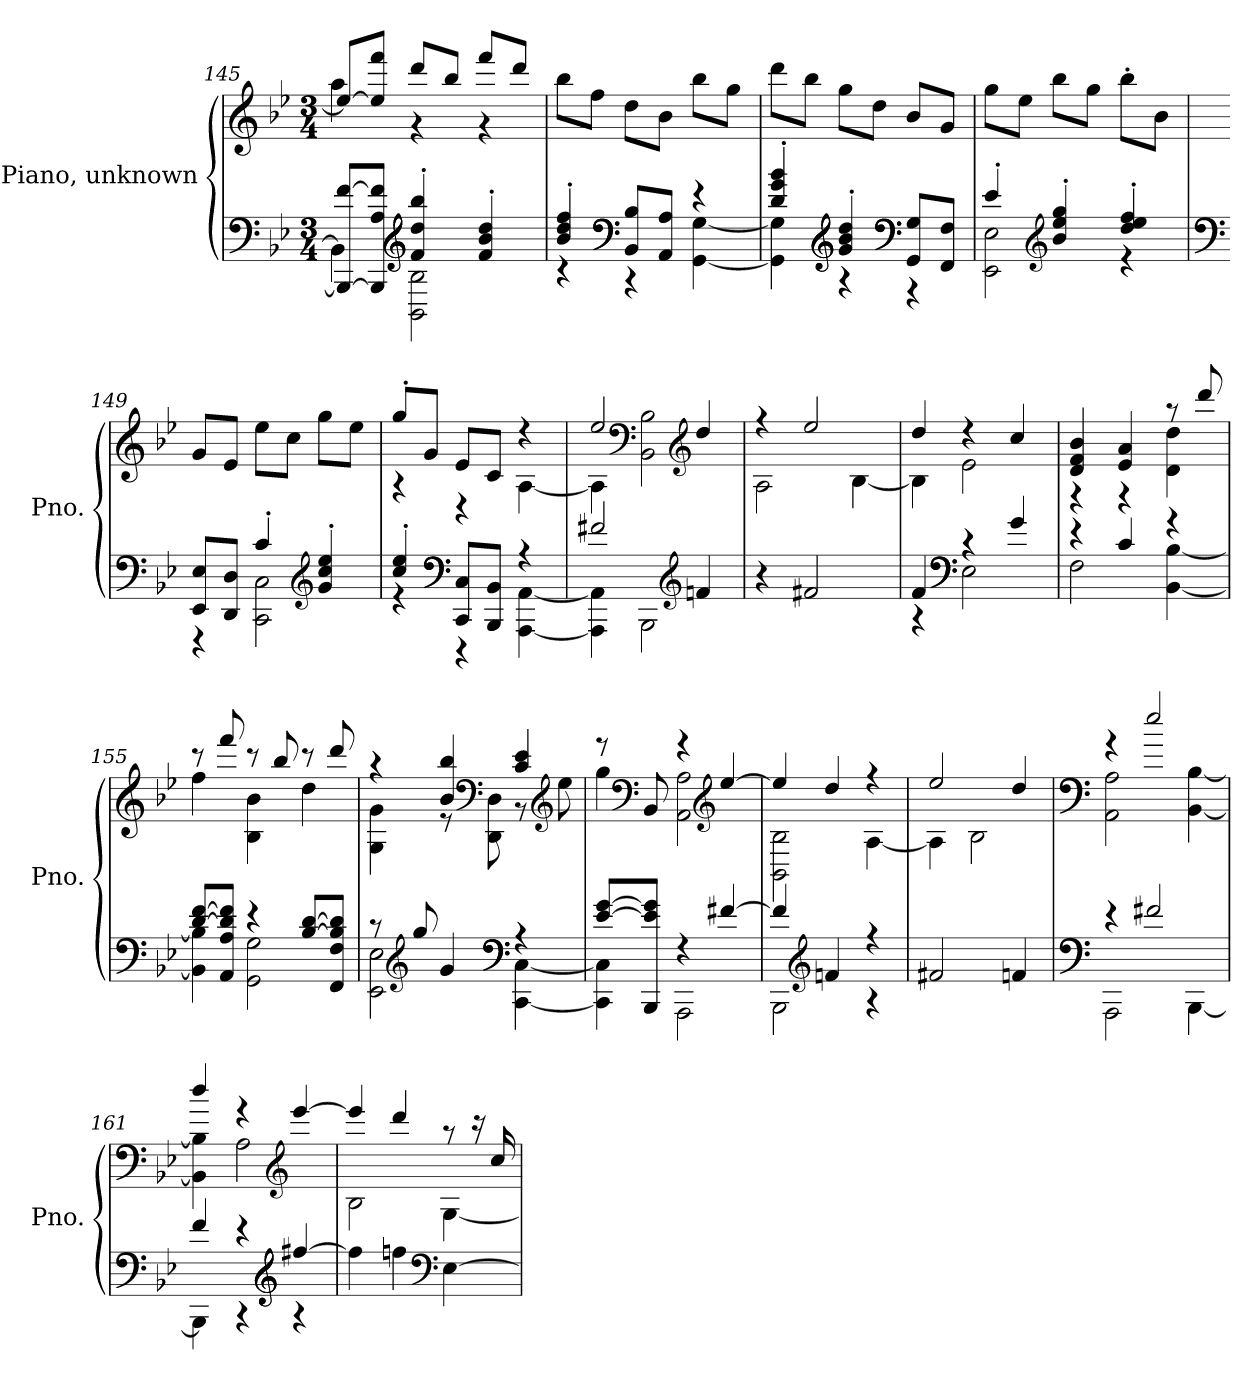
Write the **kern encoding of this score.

**kern	**kern
*part1	*part1
*staff2	*staff1
*I"Piano, unknown	*
*I'Pno.	*
!!LO:LB:g=z
*clefF4	*clefG2
*k[b-e-]	*k[b-e-]
*M3/4	*M3/4
=145	=145
*^	*^
8BBB-/_ [8f/L	4BB-\]	8ee-/L_	4aa\
8BBB-/] 8A/ 8f/]J	.	8ee-/] 8fff/J	.
*clefG2	*	*	*
4f/' 4dd/' 4bb-/'	2BB-\ 2B-\	8ddd/L	4r
.	.	8bb-/J	.
4f/' 4b-/' 4dd/'	.	8fff/L	4r
.	.	8ddd/J	.
*	*	*v	*v
=146	=146	=146
4b-/' 4dd/' 4ff/'	4r	8bb-\L
.	.	8ff\J
*clefF4	*	*
8BB-/ 8B-/L	4r	8dd\L
8AA/ 8A/J	.	8b-\J
4r	[4GG\ [4G\	8bb-\L
.	.	8gg\J
=147	=147	=147
4d/' 4g/' 4b-/'	4GG\] 4G\]	8ddd\L
.	.	8bb-\J
*clefG2	*	*
4g/' 4b-/' 4dd/'	4r	8gg\L
.	.	8dd\J
*clefF4	*	*
8GG/ 8G/L	4r	8b-/L
8FF/ 8F/J	.	8g/J
=148	=148	=148
4e-'/	2EE-\ 2E-\	8gg\L
.	.	8ee-\J
*clefG2	*	*
4b-/' 4ee-/' 4gg/'	.	8bb-\L
.	.	8gg\J
4dd/' 4ee-/' 4ff/'	4r	8bb-'\L
.	.	8b-\J
!!LO:LB:g=z
=149	=149	=149
*clefF4	*	*
8EE-/ 8E-/L	4r	8g/L
8DD/ 8D/J	.	8e-/J
4c'/	2CC\ 2C\	8ee-\L
.	.	8cc\J
*clefG2	*	*
4g/' 4cc/' 4ee-/'	.	8gg\L
.	.	8ee-\J
=150	=150	=150
*	*	*^
4cc/' 4ee-/'	4r	8gg'/L	4r
.	.	8g/J	.
*clefF4	*	*	*
8CC/ 8C/L	4r	8e-/L	4r
8BBB-/ 8BB-/J	.	8c/J	.
4r	[4AAA\ [4AA\	4r	[4A\
=151	=151	=151	=151
2f#X/	4AAA\] 4AA\]	2ee-/	4A\]
*	*	*clefF4	*
.	2BBB-\	.	2BB-\ 2B-\
*clefG2	*	*clefG2	*
4fn/	.	4dd/	.
*v	*v	*	*
=152	=152	=152
4r	4r	2A\
2f#X/	2ee-/	.
.	.	[4B-\
=153	=153	=153
*^	*	*
4f/	4r	4dd/	4B-\]
*clefF4	*	*	*
4r	2E-\	4r	2e-\
4g/	.	4cc/	.
=154	=154	=154	=154
4r	2F\	4d/ 4f/ 4b-/	4r
4c/	.	4e-/ 4a/	4r
4r	[4BB-\ [4B-\	8r	4d\ 4dd\
.	.	8ddd/	.
!!LO:LB:g=z	!!
=155	=155	=155	=155
[8d/ [8f/L	4BB-\] 4B-\]	8r	4ff\
8AA/ 8A/ 8d/] 8f/]J	.	8fff/	.
4r	2GG\ 2G\	8r	4B-\ 4b-\
.	.	8bb-/	.
[8B-/ [8d/L	.	8r	4dd\
8FF/ 8F/ 8B-/] 8d/]J	.	8ddd/	.
=156	=156	=156	=156
8r	2EE-\ 2E-\	4r	4G\ 4g\
*clefG2	*	*	*
8gg/	.	.	.
4g/	.	4b-/ 4bb-/	8r
*	*	*clefF4	*
.	.	.	8DD\ 8D\
*clefF4	*	*	*
4r	[4CC\ [4C\	4c/ 4e-/	8r
*	*	*clefG2	*
.	.	.	8ee-\
=157	=157	=157	=157
[8e-/ [8g/L	4CC\] 4C\]	8r	4gg\
*	*	*clefF4	*
8BBB-/ 8e-/] 8g/]J	.	8BB-/	.
4r	2AAA\	4r	2AA\ 2A\
*	*	*clefG2	*
[4f#X/	.	[4ee-/	.
=158	=158	=158	=158
4f#/]	2BBB-\	4ee-/]	2BB-\ 2B-\
*clefG2	*	*	*
4fn/	.	4dd/	.
4r	4r	4r	[4A\
*v	*v	*	*
=159	=159	=159
2f#X/	2ee-/	4A\]
.	.	2B-\
4fn/	4dd/	.
!!LO:LB:g=z	!!
=160	=160	=160
*clefF4	*clefF4	*
*^	*	*
4r	2AAA\	4r	2AA\ 2A\
2f#X/	.	2ee-/	.
.	[4BBB-\	.	[4BB-\ [4B-\
=161	=161	=161	=161
4f/	4BBB-\]	4dd/	4BB-\] 4B-\]
4r	4r	4r	2A\
*clefG2	*	*clefG2	*
[4ff#X/	4r	[4eee-/	.
*v	*v	*	*
=162	=162	=162
4ff#\]	4eee-/]	2B-\
4ffn\	4ddd/	.
*clefF4	*	*
[4E-\	8r	[4G\
.	16r	.
.	16cc/	.
*	*v	*v
=	=
*-	*-
